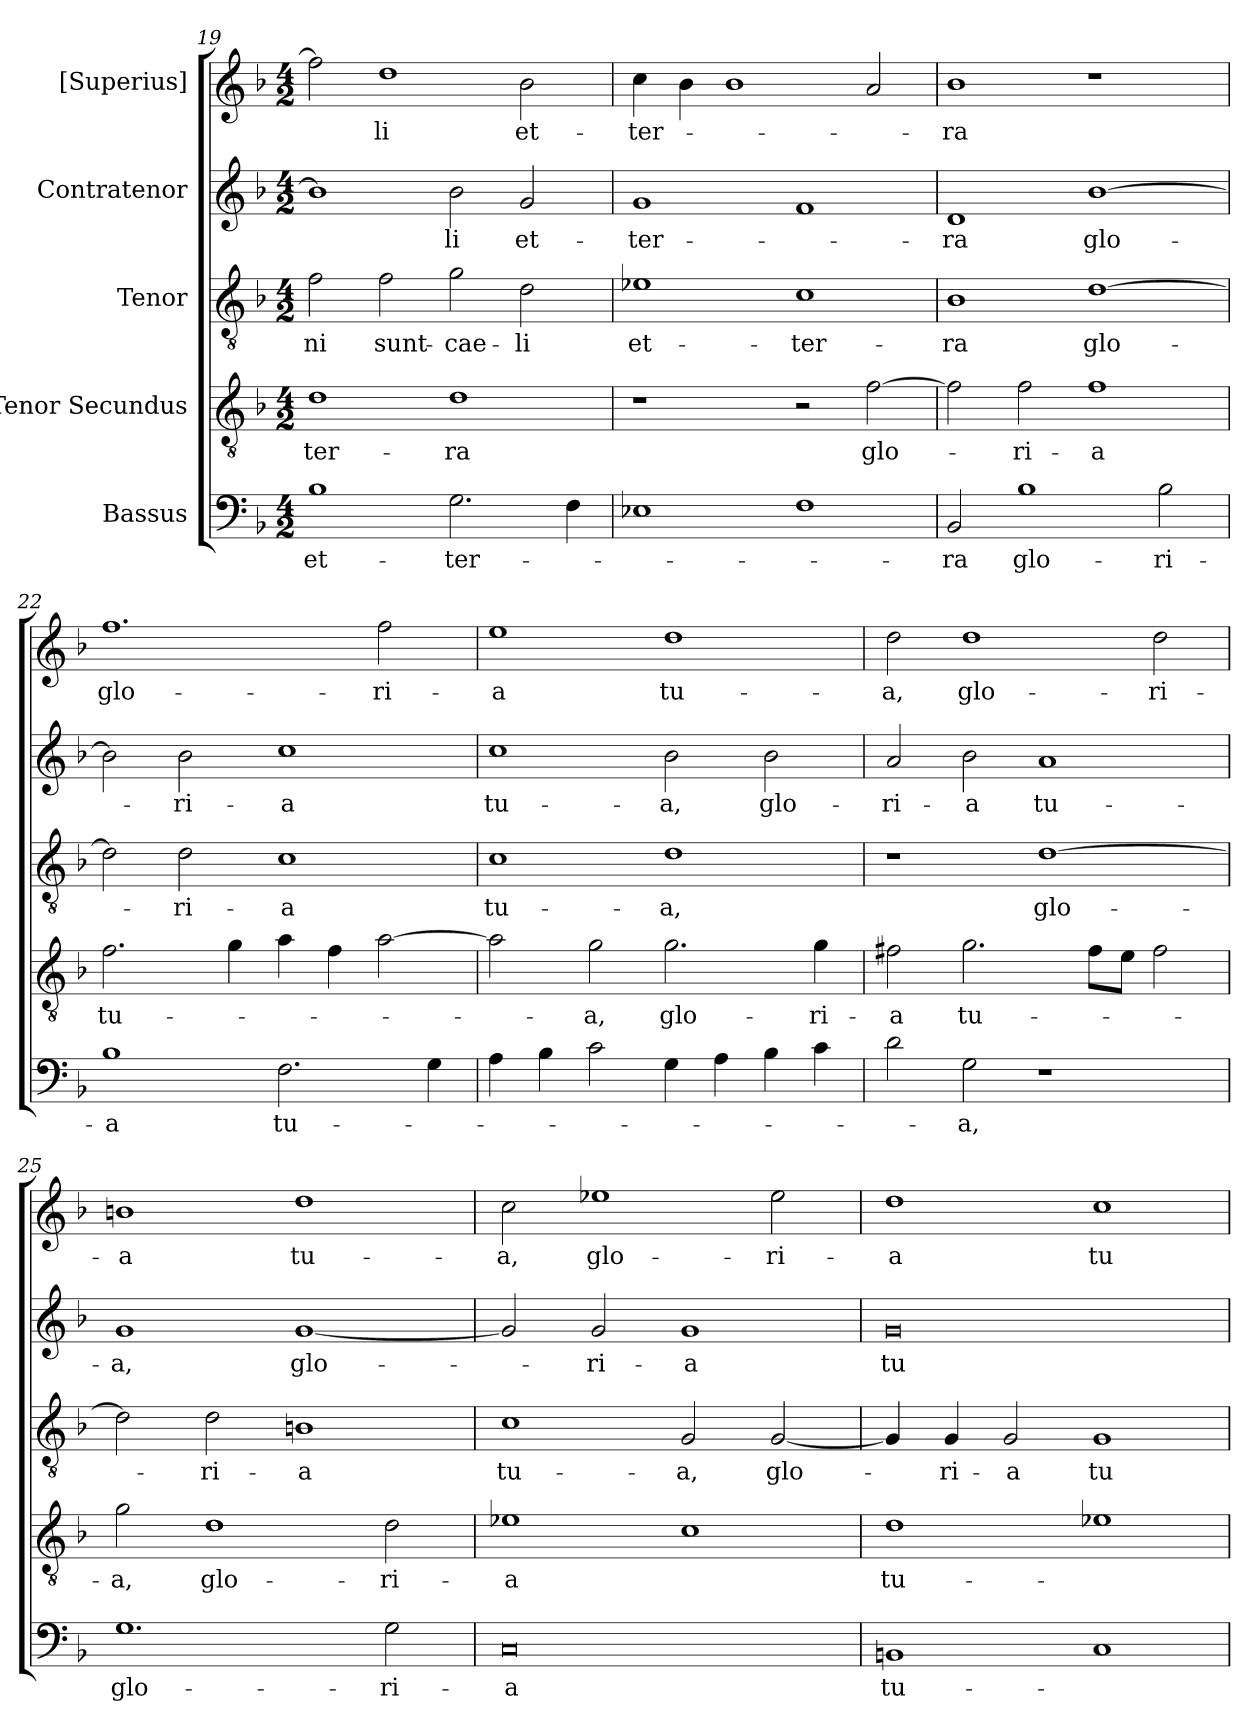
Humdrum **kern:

**kern	**text	**kern	**text	**kern	**text	**kern	**text	**kern	**text
*part5	*part5	*part4	*part4	*part3	*part3	*part2	*part2	*part1	*part1
*staff5	*staff5	*staff4	*staff4	*staff3	*staff3	*staff2	*staff2	*staff1	*staff1
*I"Bassus	*	*I"Tenor Secundus	*	*I"Tenor	*	*I"Contratenor	*	*I"[Superius]	*
*clefF4	*	*clefGv2	*	*clefGv2	*	*clefG2	*	*clefG2	*
*k[b-]	*	*k[b-]	*	*k[b-]	*	*k[b-]	*	*k[b-]	*
*M4/2	*	*M4/2	*	*M4/2	*	*M4/2	*	*M4/2	*
=19	=19	=19	=19	=19	=19	=19	=19	=19	=19
1B-\	et-	1d\	ter-	2f\	-ni	1b-\]	.	2ff\]	.
.	.	.	.	2f\	sunt-	.	.	1dd\	-li
2.G\	ter-	1d\	-ra	2g\	cae-	2b-\	-li	.	.
.	.	.	.	2d\	-li	2g/	et-	2b-\	et-
4F\	.	.	.	.	.	.	.	.	.
=20	=20	=20	=20	=20	=20	=20	=20	=20	=20
1E-X\	.	1r	.	1e-X\	et-	1g/	ter-	4cc\	ter-
.	.	.	.	.	.	.	.	4b-\	.
.	.	.	.	.	.	.	.	1b-\	.
1F\	.	2r	.	1c\	ter-	1f/	.	.	.
.	.	[2f\	glo-	.	.	.	.	2a/	.
=21	=21	=21	=21	=21	=21	=21	=21	=21	=21
2BB-/	-ra	2f\]	.	1B-\	-ra	1d/	-ra	1b-\	-ra
1B-\	glo-	2f\	-ri-	.	.	.	.	.	.
.	.	1f\	-a	[1d\	glo-	[1b-\	glo-	1r	.
2B-\	-ri-	.	.	.	.	.	.	.	.
=22	=22	=22	=22	=22	=22	=22	=22	=22	=22
1B-\	-a	2.f\	tu-	2d\]	.	2b-\]	.	1.ff\	glo-
.	.	.	.	2d\	-ri-	2b-\	-ri-	.	.
.	.	4g\	.	.	.	.	.	.	.
2.F\	tu-	4a\	.	1c\	-a	1cc\	-a	.	.
.	.	4f\	.	.	.	.	.	.	.
.	.	[2a\	.	.	.	.	.	2ff\	-ri-
4G\	.	.	.	.	.	.	.	.	.
=23	=23	=23	=23	=23	=23	=23	=23	=23	=23
4A\	.	2a\]	.	1c\	tu-	1cc\	tu-	1ee\	-a
4B-\	.	.	.	.	.	.	.	.	.
2c\	.	2g\	-a,	.	.	.	.	.	.
4G\	.	2.g\	glo-	1d\	-a,	2b-\	-a,	1dd\	tu-
4A\	.	.	.	.	.	.	.	.	.
4B-\	.	.	.	.	.	2b-\	glo-	.	.
4c\	.	4g\	-ri-	.	.	.	.	.	.
=24	=24	=24	=24	=24	=24	=24	=24	=24	=24
2d\	.	2f#X\	-a	1r	.	2a/	-ri-	2dd\	-a,
2G\	-a,	2.g\	tu-	.	.	2b-\	-a	1dd\	glo-
1r	.	.	.	[1d\	glo-	1a/	tu-	.	.
.	.	8f#\L	.	.	.	.	.	.	.
.	.	8e\J	.	.	.	.	.	.	.
.	.	2f#\	.	.	.	.	.	2dd\	-ri-
=25	=25	=25	=25	=25	=25	=25	=25	=25	=25
1.G\	glo-	2g\	-a,	2d\]	.	1g/	-a,	1bn\	-a
.	.	1d\	glo-	2d\	-ri-	.	.	.	.
.	.	.	.	1Bn\	-a	[1g/	glo-	1dd\	tu-
2G\	-ri-	2d\	-ri-	.	.	.	.	.	.
=26	=26	=26	=26	=26	=26	=26	=26	=26	=26
0C/	-a	1e-X\	-a	1c\	tu-	2g/]	.	2cc\	-a,
.	.	.	.	.	.	2g/	-ri-	1ee-X\	glo-
.	.	1c\	.	2G/	-a,	1g/	-a	.	.
.	.	.	.	[2G/	glo-	.	.	2ee-\	-ri-
=27	=27	=27	=27	=27	=27	=27	=27	=27	=27
1BBn/	tu-	1d\	tu-	4G/]	.	0g/	tu-	1dd\	-a
.	.	.	.	4G/	-ri-	.	.	.	.
.	.	.	.	2G/	-a	.	.	.	.
1C/	.	1e-X\	.	1G/	tu-	.	.	1cc\	tu-
=	=	=	=	=	=	=	=	=	=
*-	*-	*-	*-	*-	*-	*-	*-	*-	*-
